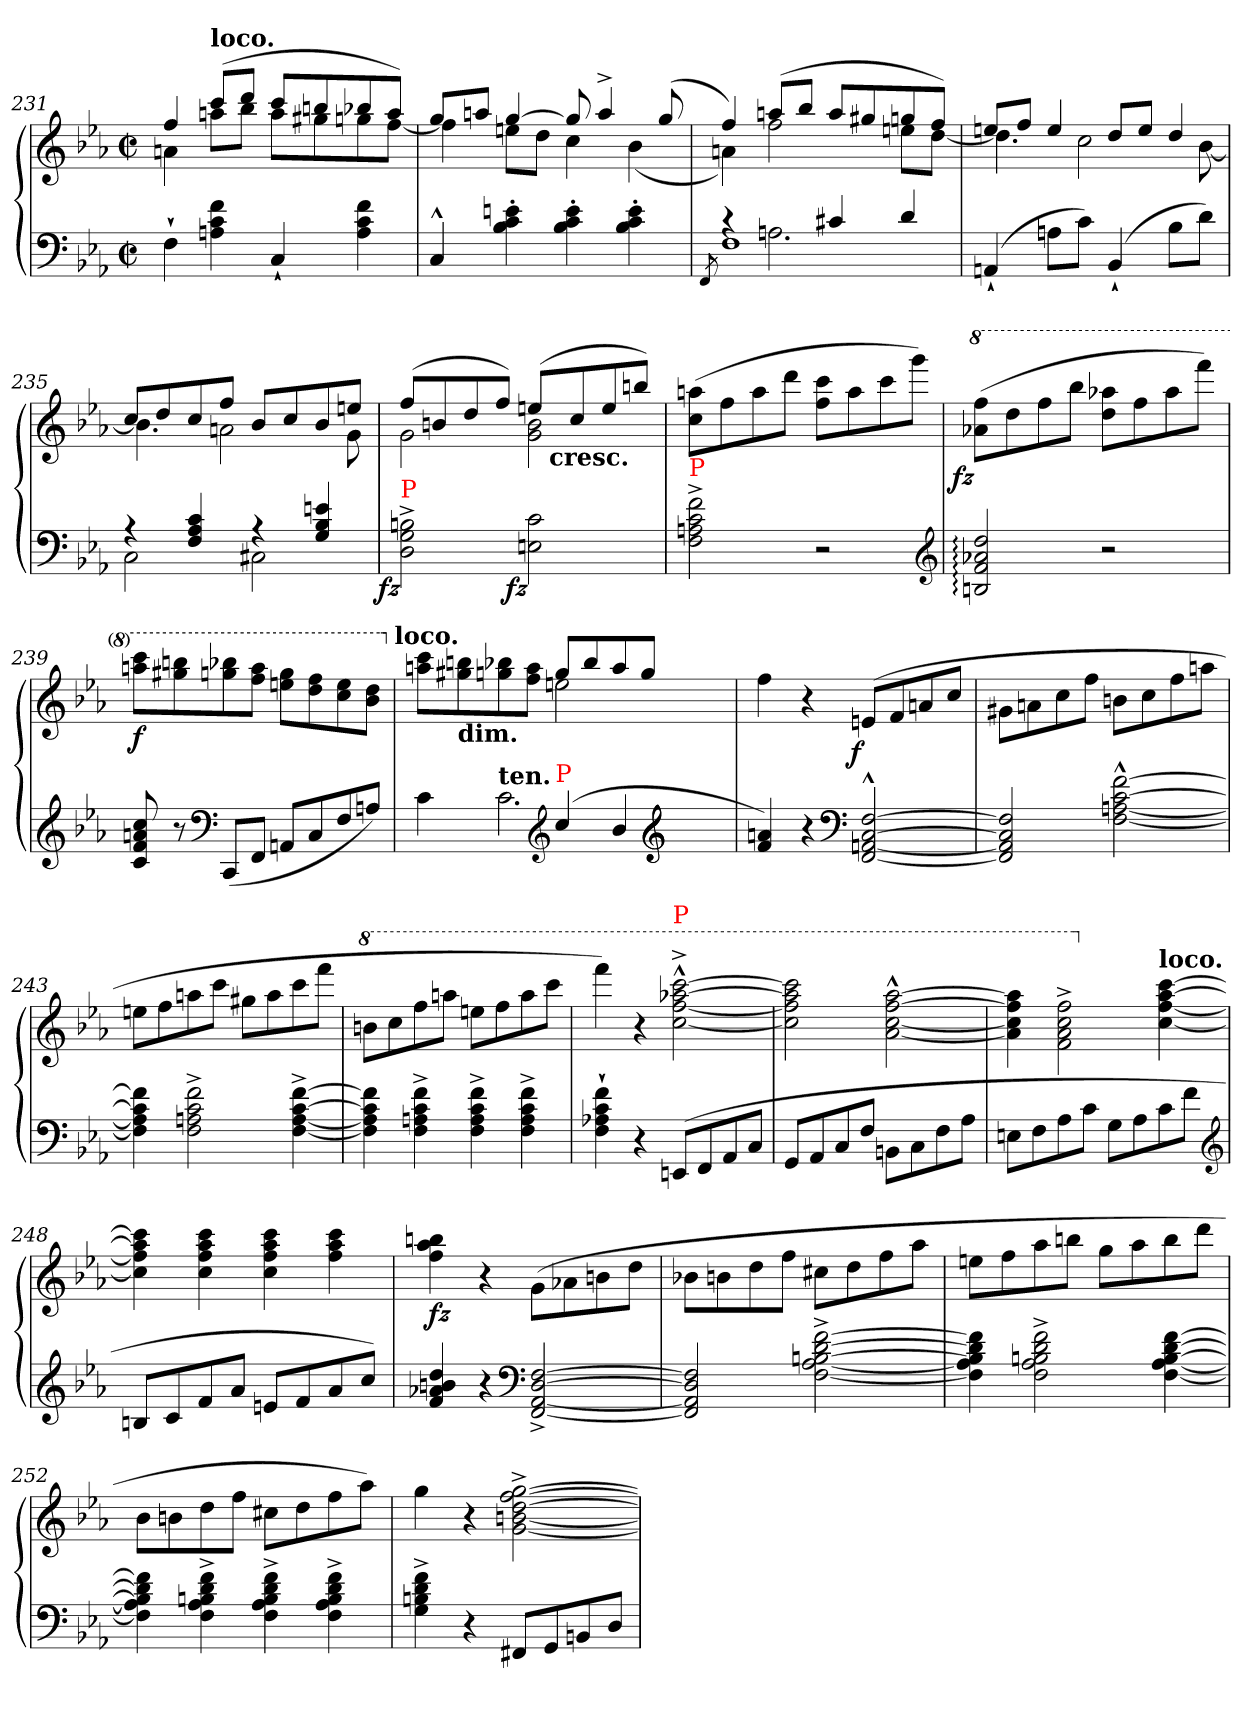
**kern	**kern	**dynam
*part1	*part1	*part1
*staff2	*staff1	*staff1/2
*clefF4	*clefG2	*
*k[b-e-a-]	*k[b-e-a-]	*
*c:	*c:	*
*M2/2	*M2/2	*
*met(c|)	*met(c|)	*
=231	=231	=231
*	*^	*
4F`	4ff	4an	.
!	!LO:TX:a:B:t=loco.	!	!
4f 4c 4An	(8cccL	8aanL	.
.	8dddJ	8bb-J	.
4C`	8cccL	8aaL	.
.	8bbn	8gg#X	.
4f 4c 4A	8bb-X	8ggn	.
.	8aaJ)	[8ffJ	.
=232	=232	=232	=232
4C^^<	8ggL	4ff]	.
.	8aanJ	.	.
4en' 4c' 4B-'	[4gg	8eenL	.
.	.	8ddJ	.
4e' 4c' 4B-'	8gg]	4cc	.
.	4aa^	.	.
4e' 4c' 4B-'	.	(4b-	.
.	(8gg	.	.
=233	=233	=233	=233
8qFF	.	.	.
*^	*	*	*
*	*^	*	*	*
1F	4rc	2ryy	4ff)	4an)	.
.	2.An	.	(8aanL	2ff	.
.	.	.	8bb-J	.	.
.	.	4c#X	8aaL	.	.
.	.	.	8gg#X	.	.
.	.	(>4d	8ggn	8eenL	.
.	.	.	8ffJ)	[8ddJ	.
*v	*v	*v	*	*	*
=234	=234	=234	=234
(4AAn`	8eenL	4.dd]	.
.	8ffJ	.	.
8AnL	4ee	.	.
8cJ)	.	2cc	.
(4BB-`/	8ddL	.	.
.	8eeJ	.	.
8B-L	4dd	.	.
8dJ)	.	[8b-	.
=235	=235	=235	=235
*^	*	*	*
4rA	2C	8ccL	4.b-]	.
.	.	8dd	.	.
4c 4A- 4F	.	8cc	.	.
.	.	8ffJ	2an	.
4rA	2C#X	8b-L	.	.
.	.	8cc	.	.
4en 4B- 4G	.	8b-	.	.
.	.	8eenJ	8g	.
*v	*v	*	*	*
=236	=236	=236	=236
!LO:TX:a:color=red:t=P	!	!	!
!	!	!	!LO:DY:b=2:rj
*	*	*^	*
2Bn^ 2G^ 2D^	(8ffL	2g	2ryy	fz
.	8bn	.	.	.
.	8dd	.	.	.
.	8ffJ)	.	.	.
!	!	!	!	!LO:DY:b=2:rj
2c 2En	(8eenL	2b 2g	16ryy	fz
!	!	!	!LO:TX:b:B:t=cresc.	!
.	.	.	4..ryy	.
.	8cc	.	.	.
.	8ee	.	.	.
.	8bbJ)	.	.	.
=237	=237	=237	=237	=237
!LO:TX:a:color=red:t=P	!	!	!	!
*	*v	*v	*v	*
2f^ 2c^ 2An^ 2F^	(8aan 8ccL	.
.	8ff	.
.	8aa	.
.	8dddJ	.
2r	8ccc 8ffL	.
.	8aa	.
.	8ccc	.
.	8gggJ)	.
*clefG2	*	*
=238	=238	=238
*	*8va	*
!	!	!LO:DY:b:rj
2dd: 2a-X: 2f: 2Bn:	(8fff 8aa-XL	fz
.	8ddd	.
.	8fff	.
.	8bbb-J	.
2r	8aaa-X 8dddL	.
.	8fff	.
.	8aaa-	.
.	8ffffJ)	.
=239	=239	=239
!	!	!LO:DY:b
8cc 8an 8f 8c	8cccc 8aaanL	f
8r	8bbbn 8ggg#X	.
*clefF4	*	*
(8CCL	8bbb-X 8gggn	.
8FFJ	8aaa 8fffJ	.
8AAn/L	8ggg 8eeenL	.
8C/	8fff 8ddd	.
8F/	8eee 8ccc	.
8An/J)	8ddd 8bb-J	.
!	!LO:TX:a:B:t=loco.	!
=240	=240	=240
*^	*	*
*	*	*X8va	*
*	*	*^	*
2ryy	4c	2ryy	8ccc 8aanL)	.
!	!	!	!LO:TX:b:B:t=dim.	!
.	.	.	8bbn 8gg#X	.
!	!LO:TX:a:B:t=ten.	!	!	!
.	2.c	.	8bb-X 8ggn	.
.	.	.	8aa 8ffJ	.
*clefG2	*	*	*	*
!LO:TX:a:color=red:t=P	!	!	!	!
(4cc	.	8ggL	2een	.
.	.	8bb-	.	.
4b-	.	8aa	.	.
.	.	(8ggJ	.	.
*clefG2	*	*	*	*
2ryy	2ryy	2ryy	2ryy	.
*v	*v	*	*	*
*	*v	*v	*
=241	=241	=241
4an 4f)	4ff	.
4r	4r	.
*clefF4	*	*
!	!	!LO:DY:b:rj
[2F^^ [2C^^ [2AAn^^ [2FF^^	(>8enL	f
.	8f	.
.	8an	.
.	8ccJ	.
=242	=242	=242
2F] 2C] 2AA] 2FF]	8g#XL	.
.	8an	.
.	8cc	.
.	8ffJ	.
[2f^^ [2c^^ [2An^^ [2F^^	8bnL	.
.	8cc	.
.	8ff	.
.	8aanJ	.
=243	=243	=243
4f] 4c] 4A] 4F]	8eenL	.
.	8ff	.
2f^ 2c^ 2An^ 2F^	8aan	.
.	8cccJ	.
.	8gg#XL	.
.	8aa	.
[4f^ [4c^ [4A^ [4F^	8ccc	.
.	8fffJ	.
=244	=244	=244
*	*8va	*
4f] 4c] 4A] 4F]	8bbnL	.
.	8ccc	.
4f^ 4c^ 4An^ 4F^	8fff	.
.	8aaanJ	.
4f^ 4c^ 4A^ 4F^	8eeenL	.
.	8fff	.
4f^ 4c^ 4A^ 4F^	8aaa	.
.	8ccccJ	.
=245	=245	=245
4f` 4c` 4A-X` 4F`	4ffff)	.
4r	4r	.
!	!LO:TX:a:color=red:t=P	!
(>8EEnL	[2cccc^^^< [2aaa-X^^^< [2fff^^^< [2ccc^^^<	.
8FF	.	.
8AA-	.	.
8CJ	.	.
=246	=246	=246
8GGL	2cccc] 2aaa-] 2fff] 2ccc]	.
8AA-	.	.
8C	.	.
8FJ	.	.
8BBnL	[2aaa-^^ [2fff^^ [2ccc^^ [2aa-^^	.
8C	.	.
8F	.	.
8A-J	.	.
=247	=247	=247
8EnL	4aaa-] 4fff] 4ccc] 4aa-]	.
8F	.	.
8A-	2fff^< 2ccc^< 2aa-^< 2ff^<	.
8cJ	.	.
8GL	.	.
8A-	.	.
*	*X8va	*
!	!LO:TX:a:B:t=loco.	!
8c	[4ccc [4aa- [4ff [4cc	.
8fJ	.	.
*clefG2	*	*
=248	=248	=248
8BnL	4ccc] 4aa-] 4ff] 4cc]	.
8c	.	.
8f	4ccc 4aa- 4ff 4cc	.
8a-J	.	.
8enL	4ccc 4aa- 4ff 4cc	.
8f	.	.
8a-	4ccc 4aa- 4ff	.
8ccJ)	.	.
=249	=249	=249
!	!	!LO:DY:b
4dd 4bn 4a-X 4f	4bbn 4aa- 4ff	fz
4r	4r	.
*clefF4	*	*
[2F^< [2D^< [2AA-^< [2FF^<	(8g\L	.
.	8a-X\	.
.	8bn\	.
.	8dd\J	.
=250	=250	=250
2F] 2D] 2AA-] 2FF]	8b-XL	.
.	8bn	.
.	8dd	.
.	8ffJ	.
[2f^< [2d^< [2Bn^< [2A-^< [2F^<	8cc#XL	.
.	8dd	.
.	8ff	.
.	8aa-J	.
=251	=251	=251
4f] 4d] 4B] 4A-] 4F]	8eenL	.
.	8ff	.
2f^< 2d^< 2Bn^< 2A-^< 2F^<	8aa-	.
.	8bbnJ	.
.	8ggL	.
.	8aa-	.
[4f [4d [4B [4A- [4F	8bb	.
.	8dddJ	.
=252	=252	=252
4f] 4d] 4B] 4A-] 4F]	8b-L	.
.	8bn	.
4f^< 4d^< 4Bn^< 4A-^< 4F^<	8dd	.
.	8ffJ	.
4f^< 4d^< 4B^< 4A-^< 4F^<	8cc#XL	.
.	8dd	.
4f^< 4d^< 4B^< 4A-^< 4F^<	8ff	.
.	8aa-J)	.
=253	=253	=253
4f^< 4d^< 4Bn^< 4G^<	4gg	.
4r	4r	.
8FF#XL	[2gg^< [2ff^< [2dd^< [2bn^< [2g^<	.
8GG	.	.
8BBn	.	.
8DJ	.	.
=	=	=
*-	*-	*-
